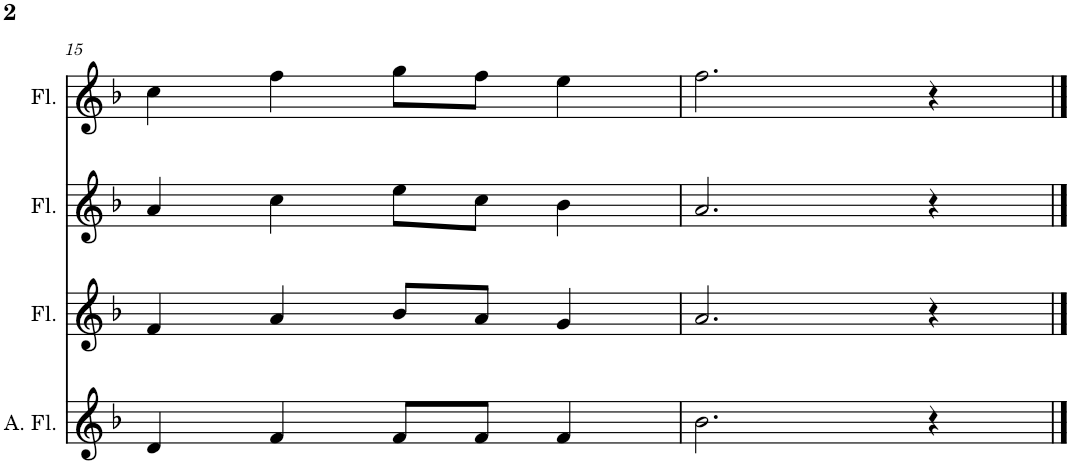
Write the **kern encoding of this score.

**kern	**kern	**kern	**kern
*part4	*part3	*part2	*part1
*staff4	*staff3	*staff2	*staff1
*I"Alto Flute, Flute	*I"Flute, Flute	*I"Flute, Flute	*I"Flute, Flute
*I'A. Fl.	*I'Fl.	*I'Fl.	*I'Fl.
!!LO:PB:g=z
*clefG2	*clefG2	*clefG2	*clefG2
*Trd3c5	*	*	*
*k[b-]	*k[b-]	*k[b-]	*k[b-]
*M4/4	*M4/4	*M4/4	*M4/4
=15	=15	=15	=15
4d/	4f/	4a/	4cc\
4f/	4a/	4cc\	4ff\
8f/L	8b-/L	8ee\L	8gg\L
8f/J	8a/J	8cc\J	8ff\J
4f/	4g/	4b-\	4ee\
=16	=16	=16	=16
2.b-\	2.a/	2.a/	2.ff\
4r	4r	4r	4r
==	==	==	==
*-	*-	*-	*-
